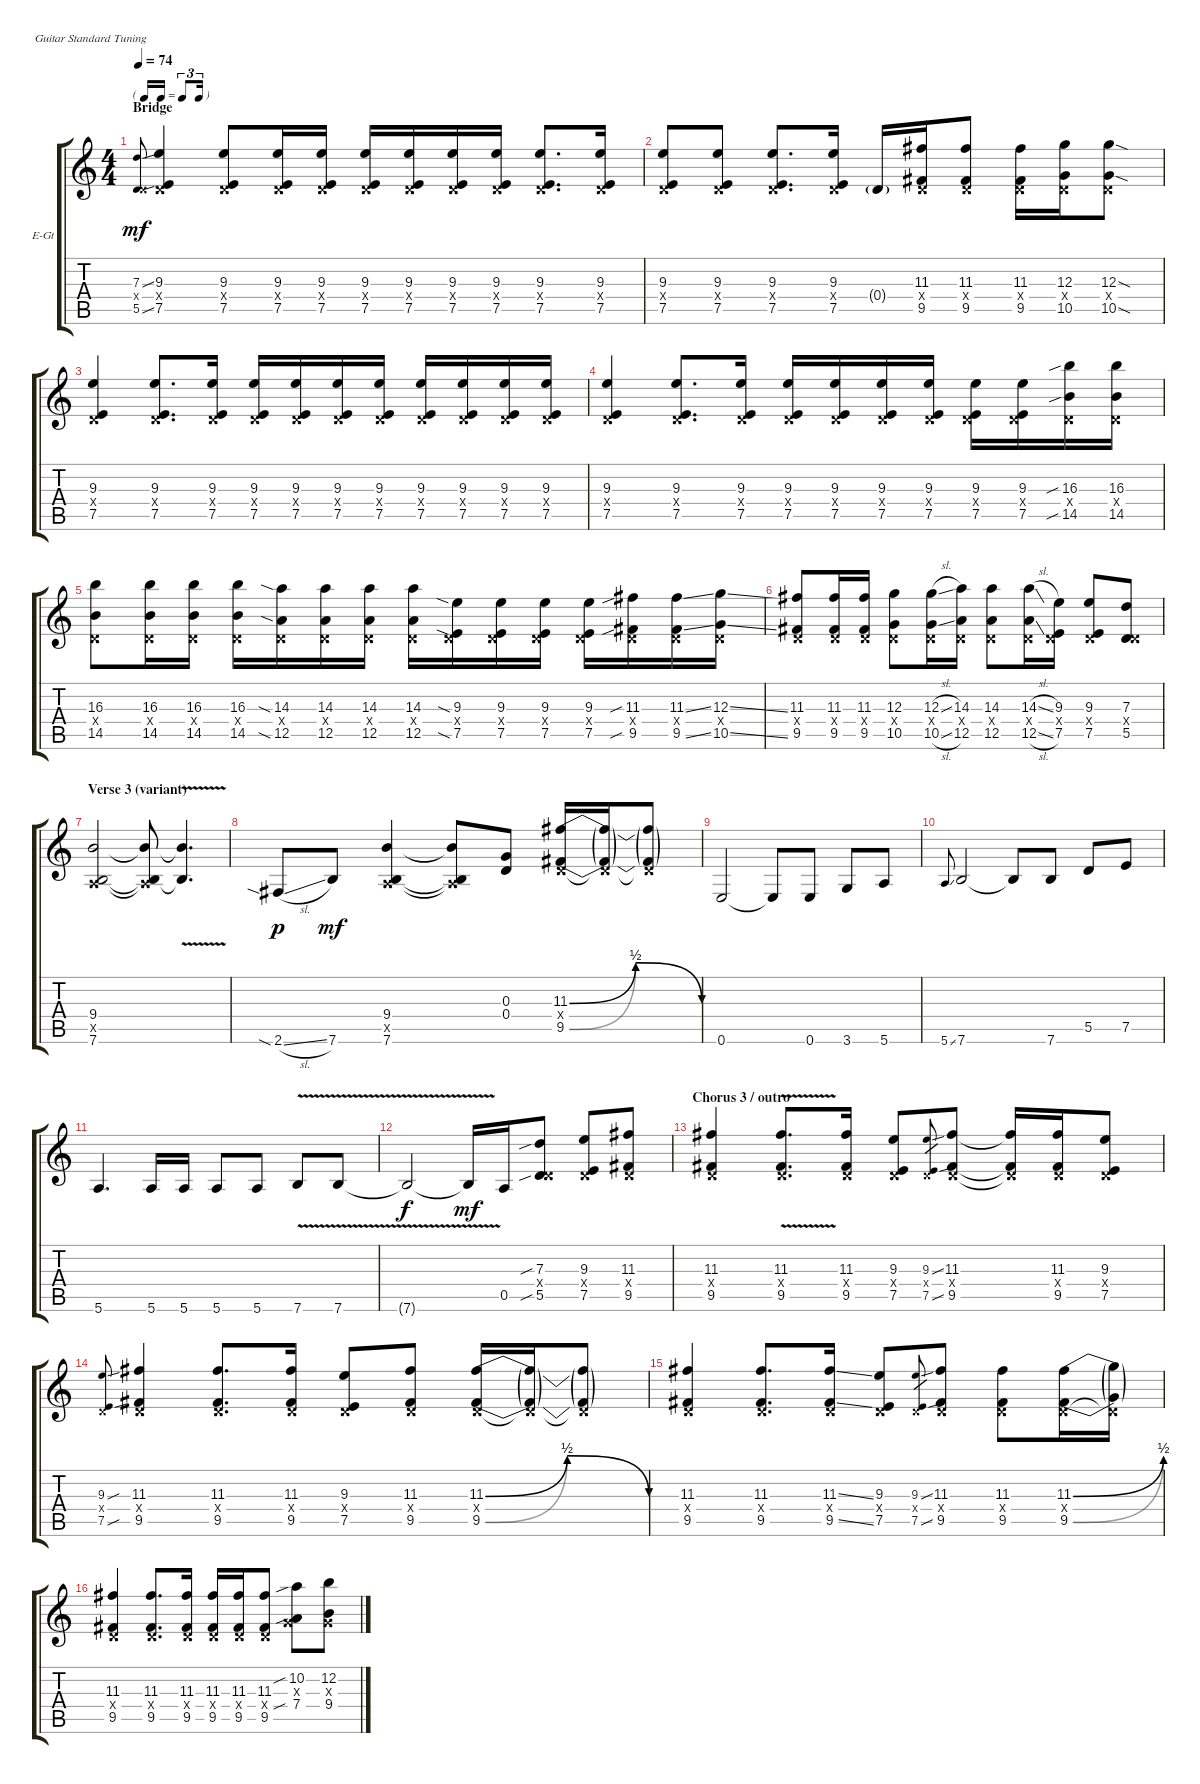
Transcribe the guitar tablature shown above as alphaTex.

\defaultSystemsLayout 4
\bracketExtendMode groupsimilarinstruments
\firstSystemTrackNameOrientation horizontal
\otherSystemsTrackNameOrientation horizontal
\track ("Guitar 2 (overdrive)" "E-Gt") {instrument overdrivenguitar}
\staff {score tabs}
\tuning (E4 B3 G3 D3 A2 E2)
\ts (4 4)
\tf triplet16th
\section ("" "Bridge")
\tempo 74
\clef g2
\ks c
(5.5{sou} 0.4{x} 7.3{sou}).8{gr onbeat dy mf} (7.5 0.4{x} 9.3).4 (7.5 0.4{x} 9.3).8 (7.5 0.4{x} 9.3).16 (7.5 0.4{x} 9.3).16 (7.5 0.4{x} 9.3).16 (7.5 0.4{x} 9.3).16 (7.5 0.4{x} 9.3).16 (7.5 0.4{x} 9.3).16 (7.5 0.4{x} 9.3).8{d} (7.5 0.4{x} 9.3).16 |
(7.5 0.4{x} 9.3).8 (7.5 0.4{x} 9.3).8 (7.5 0.4{x} 9.3).8{d} (7.5 0.4{x} 9.3).16 0.4{g}.16 (11.3 0.4{x} 9.5).16 (9.5 0.4{x} 11.3).8 (9.5 0.4{x} 11.3).16 (10.5 0.4{x} 12.3).16 (10.5{sod} 0.4{x} 12.3{sod}).8 |
(7.5 0.4{x} 9.3).4 (7.5 0.4{x} 9.3).8{d} (7.5 0.4{x} 9.3).16 (7.5 0.4{x} 9.3).16 (7.5 0.4{x} 9.3).16 (7.5 0.4{x} 9.3).16 (7.5 0.4{x} 9.3).16 (7.5 0.4{x} 9.3).16 (7.5 0.4{x} 9.3).16 (7.5 0.4{x} 9.3).16 (7.5 0.4{x} 9.3).16 |
(7.5 0.4{x} 9.3).4 (7.5 0.4{x} 9.3).8{d} (7.5 0.4{x} 9.3).16 (7.5 0.4{x} 9.3).16 (7.5 0.4{x} 9.3).16 (7.5 0.4{x} 9.3).16 (7.5 0.4{x} 9.3).16 (7.5 0.4{x} 9.3).16 (7.5 0.4{x} 9.3).16 (14.5{sib} 0.4{x} 16.3{sib}).16 (14.5 0.4{x} 16.3).16 |
(14.5 0.4{x} 16.3).8 (14.5 0.4{x} 16.3).16 (14.5 0.4{x} 16.3).16 (14.5 0.4{x} 16.3).16 (12.5{sia} 0.4{x} 14.3{sia}).16 (12.5 0.4{x} 14.3).16 (12.5 0.4{x} 14.3).16 (12.5 0.4{x} 14.3).16 (7.5{sia} 0.4{x} 9.3{sia}).16 (7.5 0.4{x} 9.3).16 (7.5 0.4{x} 9.3).16 (7.5 0.4{x} 9.3).16 (9.5{sib} 0.4{x} 11.3{sib}).16 (9.5{ss} 0.4{x} 11.3{ss}).16 (10.5{ss} 0.4{x} 12.3{ss}).16 |
(9.5 0.4{x} 11.3).8 (9.5 0.4{x} 11.3).16 (9.5 0.4{x} 11.3).16 (10.5 0.4{x} 12.3).8 (10.5{sl} 0.4{x} 12.3{sl}).16 (12.5 0.4{x} 14.3).16 (12.5 0.4{x} 14.3).8 (12.5{sl} 0.4{x} 14.3{sl}).16 (7.5 0.4{x} 9.3).16 (7.5 0.4{x} 9.3).8 (5.5 0.4{x} 7.3).8 |
\section ("" "Verse 3 (variant)")
(7.6 0.5{x} 9.4).2 (7.6{t} 0.5{x t} 9.4{t}).8 (7.6{v t} 9.4{v t}).4{d} |
2.6{sia sl}.8{dy p} 7.6.8{dy mf} (7.6 0.5{x} 9.4).4 (7.6{t} 0.5{x t} 9.4{t}).8 (0.4 0.3).8 (11.3{be (bendrelease 0 0 10.2 2 20.4 2 30 0)} 0.4{x} 9.5{be (bendrelease 0 0 10.2 2 20.4 2 30 0)}).16 (11.3{t} 0.4{x t} 9.5{t}).16 (11.3{t} 0.4{x t} 9.5{t}).8 |
0.6.2 0.6{t}.8 0.6.8 3.6.8 5.6.8 |
5.6{ss}.8{gr onbeat} 7.6.2 7.6{t}.8 7.6.8 5.5.8 7.5.8 |
5.6.4{d} 5.6.16 5.6.16 5.6.8 5.6.8 7.6{v}.8 7.6{v}.8 |
7.6{v t}.2{dy f} 7.6{t}.16{dy mf} 0.5.16 (5.5{sib} 0.4{x} 7.3{sib}).8 (7.5 0.4{x} 9.3).8 (11.3 0.4{x} 9.5).8 |
\section ("" "Chorus 3 / outro")
(11.3 0.4{x} 9.5).4 (11.3{v} 0.4{x} 9.5{v}).8{d} (11.3 0.4{x} 9.5).16 (7.5 0.4{x} 9.3).8 (7.5{sou} 0.4{x} 9.3{sou}).8{gr} (9.5 0.4{x} 11.3).8 (9.5{t} 0.4{x t} 11.3{t}).16 (11.3 0.4{x} 9.5).16 (7.5 0.4{x} 9.3).8 |
(7.5{sou} 0.4{x} 9.3{sou}).8{gr onbeat} (11.3 0.4{x} 9.5).4 (11.3 0.4{x} 9.5).8{d} (11.3 0.4{x} 9.5).16 (7.5 0.4{x} 9.3).8 (11.3 0.4{x} 9.5).8 (11.3{be (bendrelease 0 0 10.2 2 20.4 2 30 0)} 0.4{x} 9.5{be (bendrelease 0 0 10.2 2 20.4 2 30 0)}).16 (11.3{t} 0.4{x t} 9.5{t}).16 (11.3{t} 0.4{x t} 9.5{t}).8 |
(11.3 0.4{x} 9.5).4 (11.3 0.4{x} 9.5).8{d} (11.3{ss} 0.4{x} 9.5{ss}).16 (7.5 0.4{x} 9.3).8 (7.5{sou} 0.4{x} 9.3{sou}).8{gr} (11.3 0.4{x} 9.5).8 (11.3 0.4{x} 9.5).8 (11.3{be (bend 0 0 15 2)} 0.4{x} 9.5{be (bend 0 0 15 2)}).16 (11.3{t} 0.4{x t} 9.5{t}).16 |
(11.3 0.4{x} 9.5).4 (11.3 0.4{x} 9.5).8{d} (11.3 0.4{x} 9.5).16 (11.3 0.4{x} 9.5).16 (11.3 0.4{x} 9.5).16 (11.3 0.4{x} 9.5).8 (7.4{sib} 0.3{x} 10.2{sib}).8 (9.4 0.3{x} 12.2).8
